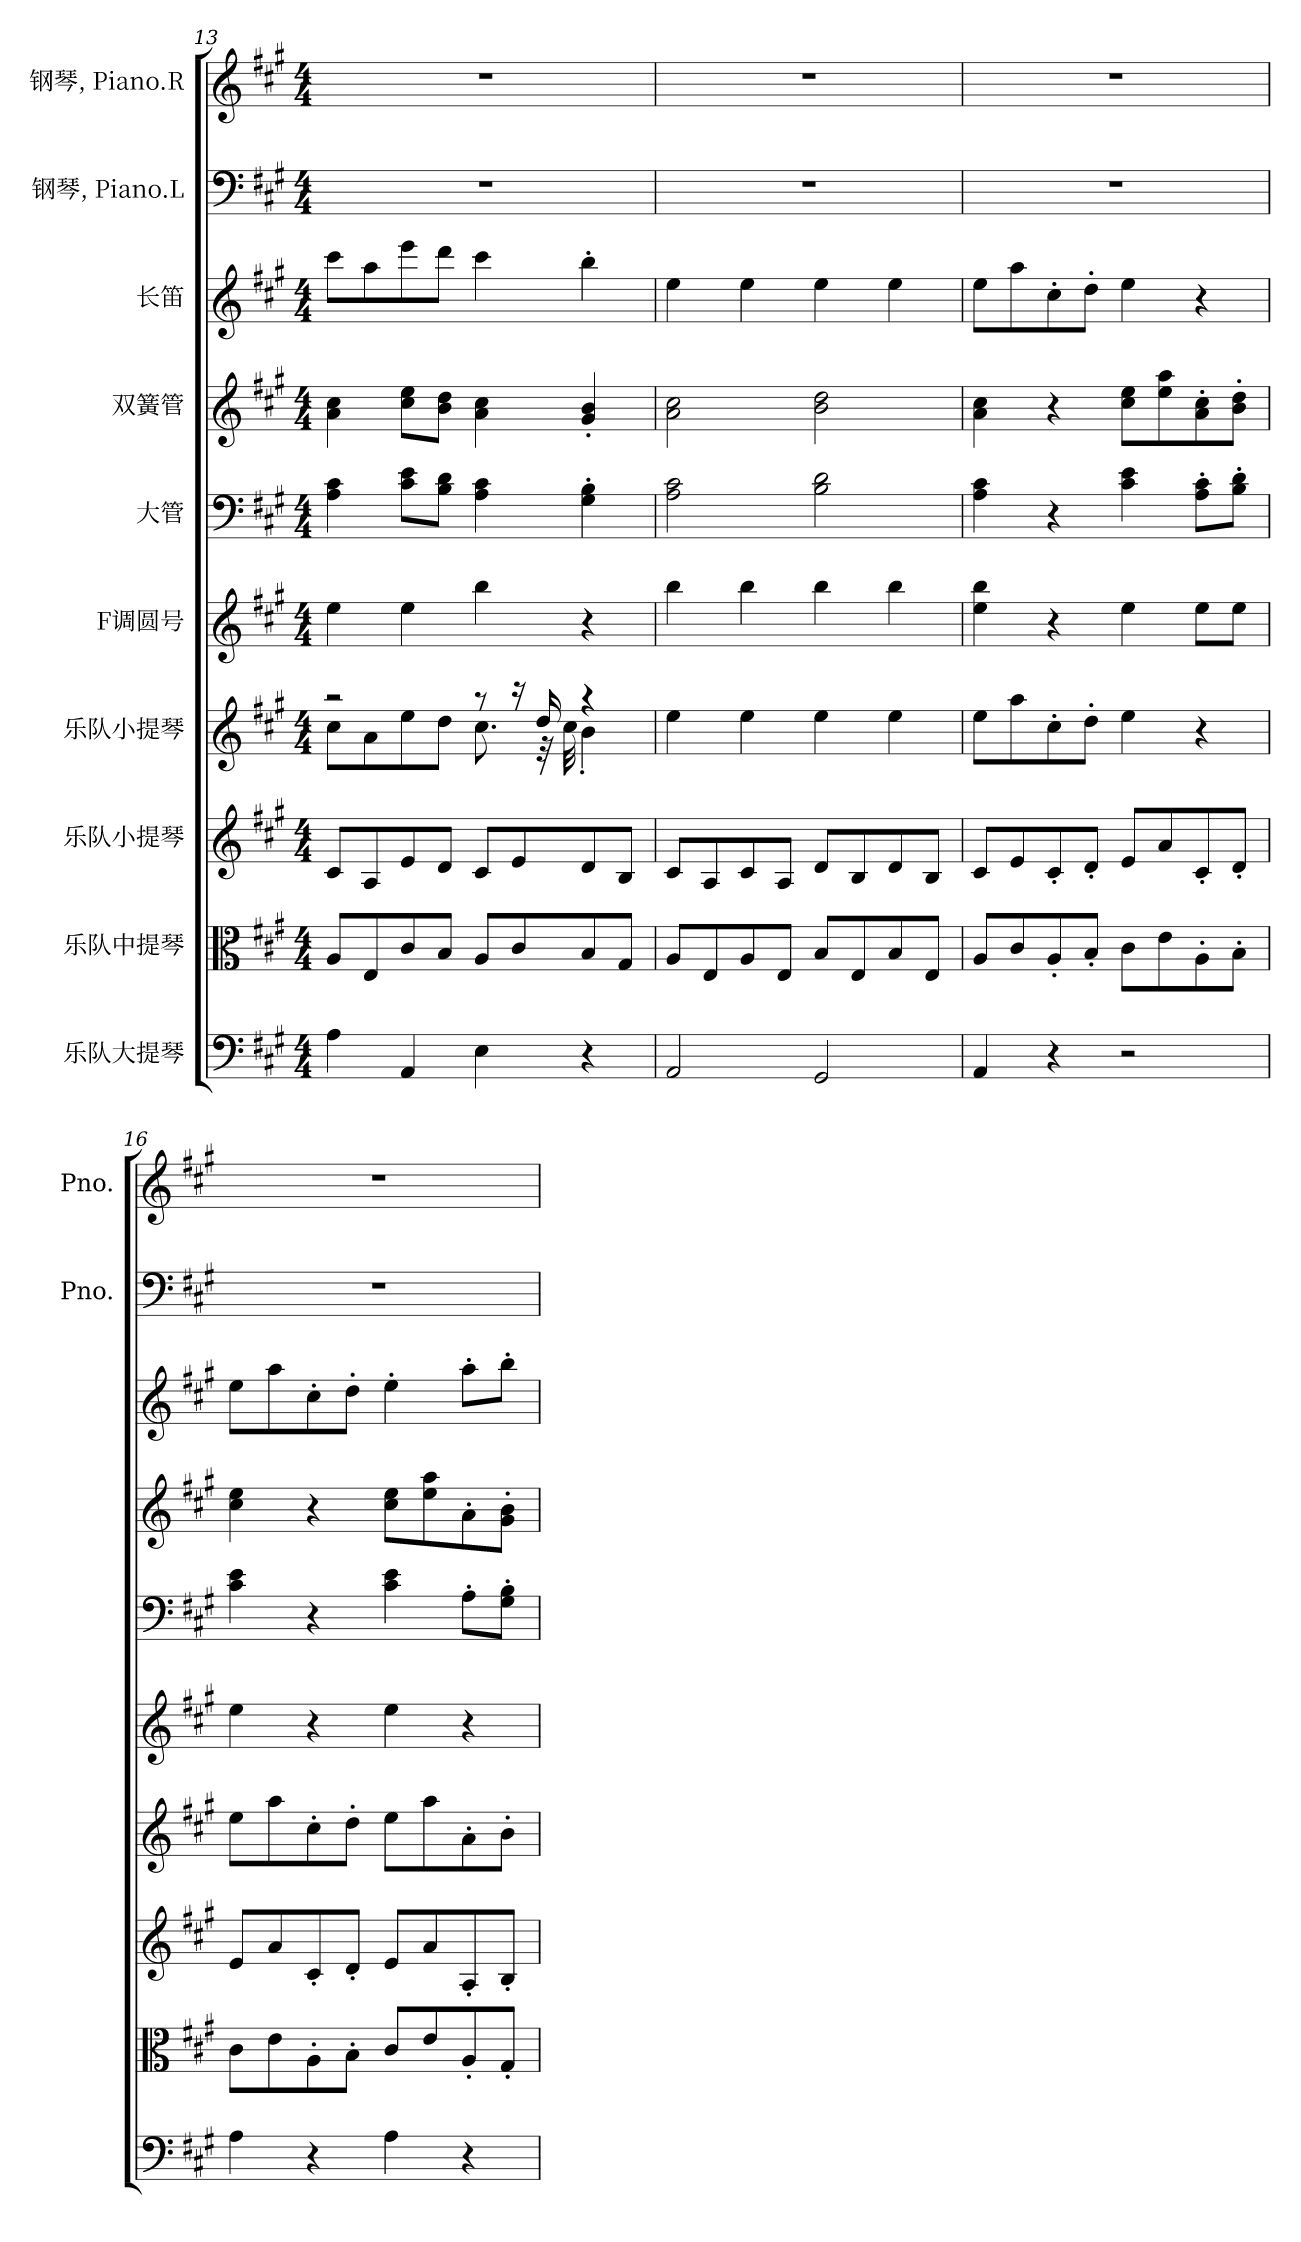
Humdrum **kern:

**kern	**kern	**kern	**kern	**kern	**kern	**kern	**kern	**kern	**kern
*part10	*part9	*part8	*part7	*part6	*part5	*part4	*part3	*part2	*part1
*staff10	*staff9	*staff8	*staff7	*staff6	*staff5	*staff4	*staff3	*staff2	*staff1
*I"乐队大提琴	*I"乐队中提琴	*I"乐队小提琴	*I"乐队小提琴	*I"F调圆号	*I"大管	*I"双簧管	*I"长笛	*I"钢琴, Piano.L	*I"钢琴, Piano.R
*	*	*	*	*	*	*	*	*I'Pno.	*I'Pno.
*clefF4	*clefC3	*clefG2	*clefG2	*clefG2	*clefF4	*clefG2	*clefG2	*clefF4	*clefG2
*	*	*	*	*ITrd4c7	*	*	*	*	*
*k[f#c#g#]	*k[f#c#g#]	*k[f#c#g#]	*k[f#c#g#]	*k[f#c#]	*k[f#c#g#]	*k[f#c#g#]	*k[f#c#g#]	*k[f#c#g#]	*k[f#c#g#]
*M4/4	*M4/4	*M4/4	*M4/4	*M4/4	*M4/4	*M4/4	*M4/4	*M4/4	*M4/4
=13	=13	=13	=13	=13	=13	=13	=13	=13	=13
*	*	*	*^	*	*	*	*	*	*
4A\	8A/L	8c#/L	2r	8cc#\L	4a\	4A\ 4c#\	4a\ 4cc#\	8ccc#\L	1r	1r
.	8E/	8A/	.	8a\	.	.	.	8aa\	.	.
4AA/	8c#/	8e/	.	8ee\	4a\	8c#\ 8e\L	8cc#\ 8ee\L	8eee\	.	.
.	8B/J	8d/J	.	8dd\J	.	8B\ 8d\J	8b\ 8dd\J	8ddd\J	.	.
4E\	8A/L	8c#/L	8r	8.cc#\	4ee\	4A\ 4c#\	4a\ 4cc#\	4ccc#\	.	.
.	8c#/	8e/	16r	.	.	.	.	.	.	.
.	.	.	16dd/	32r	.	.	.	.	.	.
.	.	.	.	32cc#\	.	.	.	.	.	.
4r	8B/	8d/	4r	4b'\	4r	4G#\' 4B\'	4g#/' 4b/'	4bb'\	.	.
.	8G#/J	8B/J	.	.	.	.	.	.	.	.
*	*	*	*v	*v	*	*	*	*	*	*
=14	=14	=14	=14	=14	=14	=14	=14	=14	=14
2AA/	8A/L	8c#/L	4ee\	4ee\	2A\ 2c#\	2a\ 2cc#\	4ee\	1r	1r
.	8E/	8A/	.	.	.	.	.	.	.
.	8A/	8c#/	4ee\	4ee\	.	.	4ee\	.	.
.	8E/J	8A/J	.	.	.	.	.	.	.
2GG#/	8B/L	8d/L	4ee\	4ee\	2B\ 2d\	2b\ 2dd\	4ee\	.	.
.	8E/	8B/	.	.	.	.	.	.	.
.	8B/	8d/	4ee\	4ee\	.	.	4ee\	.	.
.	8E/J	8B/J	.	.	.	.	.	.	.
!!LO:PB:g=z
=15	=15	=15	=15	=15	=15	=15	=15	=15	=15
4AA/	8A/L	8c#/L	8ee\L	4a\ 4ee\	4A\ 4c#\	4a\ 4cc#\	8ee\L	1r	1r
.	8c#/	8e/	8aa\	.	.	.	8aa\	.	.
4r	8A'/	8c#'/	8cc#'\	4r	4r	4r	8cc#'\	.	.
.	8B'/J	8d'/J	8dd'\J	.	.	.	8dd'\J	.	.
2r	8c#\L	8e/L	4ee\	4a\	4c#\ 4e\	8cc#\ 8ee\L	4ee\	.	.
.	8e\	8a/	.	.	.	8ee\ 8aa\	.	.	.
.	8A'\	8c#'/	4r	8a\L	8A\' 8c#\'L	8a\' 8cc#\'	4r	.	.
.	8B'\J	8d'/J	.	8a\J	8B\' 8d\'J	8b\' 8dd\'J	.	.	.
=16	=16	=16	=16	=16	=16	=16	=16	=16	=16
4A\	8c#\L	8e/L	8ee\L	4a\	4c#\ 4e\	4cc#\ 4ee\	8ee\L	1r	1r
.	8e\	8a/	8aa\	.	.	.	8aa\	.	.
4r	8A'\	8c#'/	8cc#'\	4r	4r	4r	8cc#'\	.	.
.	8B'\J	8d'/J	8dd'\J	.	.	.	8dd'\J	.	.
4A\	8c#/L	8e/L	8ee\L	4a\	4c#\ 4e\	8cc#\ 8ee\L	4ee'\	.	.
.	8e/	8a/	8aa\	.	.	8ee\ 8aa\	.	.	.
4r	8A'/	8A'/	8a'\	4r	8A'\L	8a'\	8aa'\L	.	.
.	8G#'/J	8B'/J	8b'\J	.	8G#\' 8B\'J	8g#\' 8b\'J	8bb'\J	.	.
=	=	=	=	=	=	=	=	=	=
*-	*-	*-	*-	*-	*-	*-	*-	*-	*-
